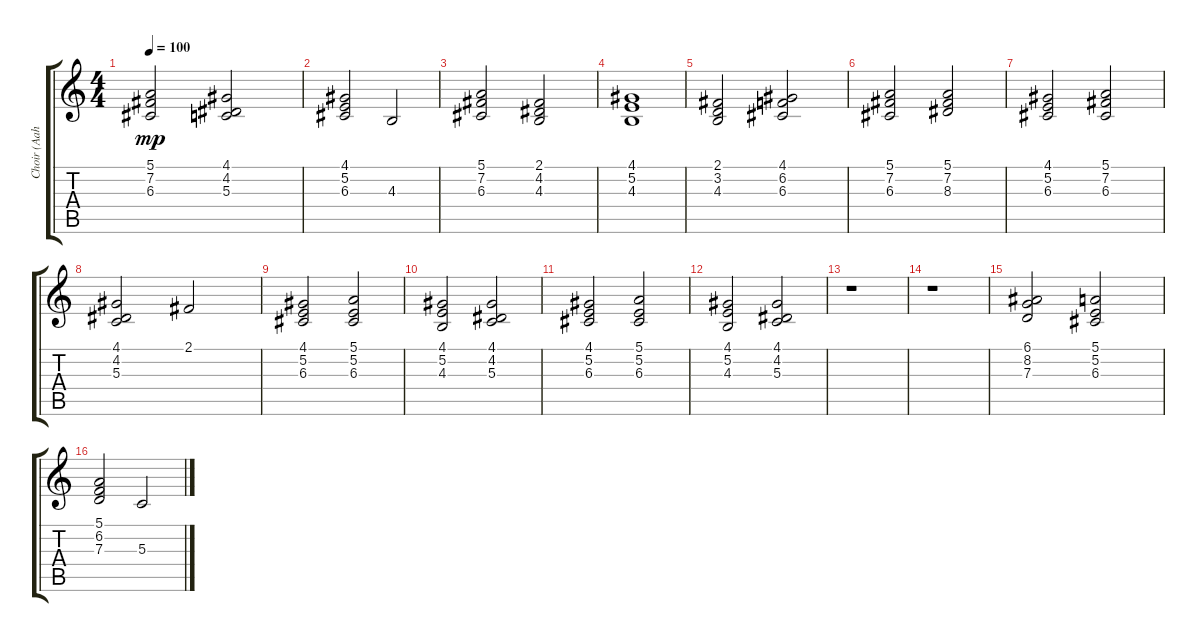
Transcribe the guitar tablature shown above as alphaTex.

\track ("Choir (Aahs)" "Choir (Aah") {instrument choiraahs}
\staff {score tabs}
\tuning (E4 B3 G3 D3 A2 E2) {hide}
\ts (4 4)
\tempo 100
\clef g2
\ks c
(5.1 7.2 6.3).2{dy mp} (4.1 4.2 5.3).2 |
(4.1 5.2 6.3).2 4.3.2 |
(5.1 7.2 6.3).2 (2.1 4.2 4.3).2 |
(4.1 5.2 4.3).1 |
(2.1 3.2 4.3).2 (4.1 6.2 6.3).2 |
(5.1 7.2 6.3).2 (5.1 7.2 8.3).2 |
(4.1 5.2 6.3).2 (5.1 7.2 6.3).2 |
(4.1 4.2 5.3).2 2.1.2 |
(4.1 5.2 6.3).2 (5.1 5.2 6.3).2 |
(4.1 5.2 4.3).2 (4.1 4.2 5.3).2 |
(4.1 5.2 6.3).2 (5.1 5.2 6.3).2 |
(4.1 5.2 4.3).2 (4.1 4.2 5.3).2 |
r.1 |
r.1 |
(6.1 8.2 7.3).2 (5.1 5.2 6.3).2 |
(5.1 6.2 7.3).2 5.3.2
